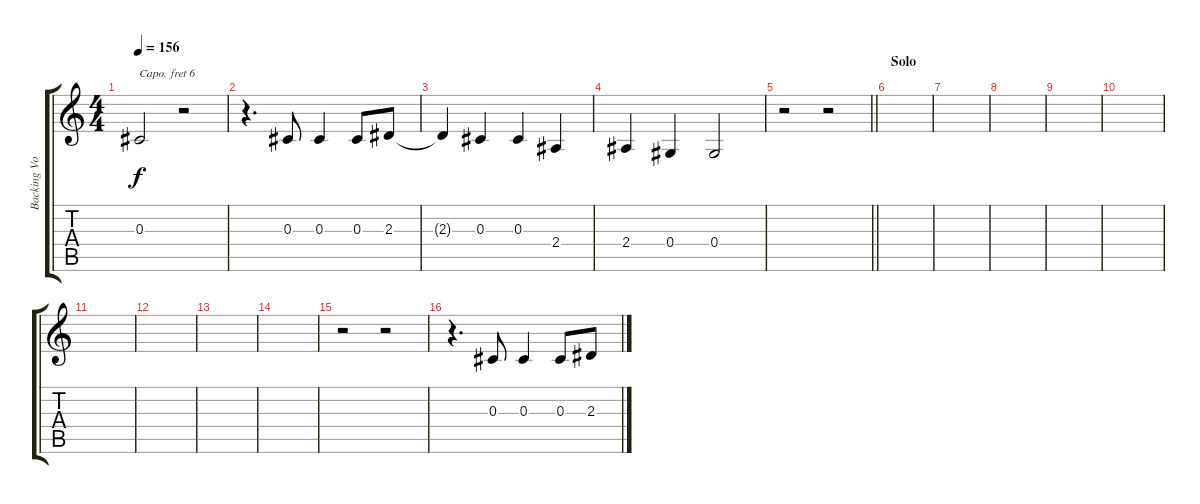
\track ("Backing Voice" "Backing Vo") {instrument clarinet}
\staff {score tabs}
\capo 6
\tuning (E4 B3 G3 D3 A2 E2) {hide}
\ts (4 4)
\tempo 156
\clef g2
\ks c
0.3{t}.2{dy f} r.2 |
r.4{d} 0.3.8 0.3.4 0.3.8 2.3.8 |
2.3{t}.4 0.3.4 0.3.4 2.4.4 |
2.4.4 0.4.4 0.4.2 |
\barLineRight lightlight
r.2 r.2 |
\section ("" "Solo")
|
|
|
|
|
|
|
|
|
r.2 r.2 |
r.4{d} 0.3.8 0.3.4 0.3.8 2.3.8
